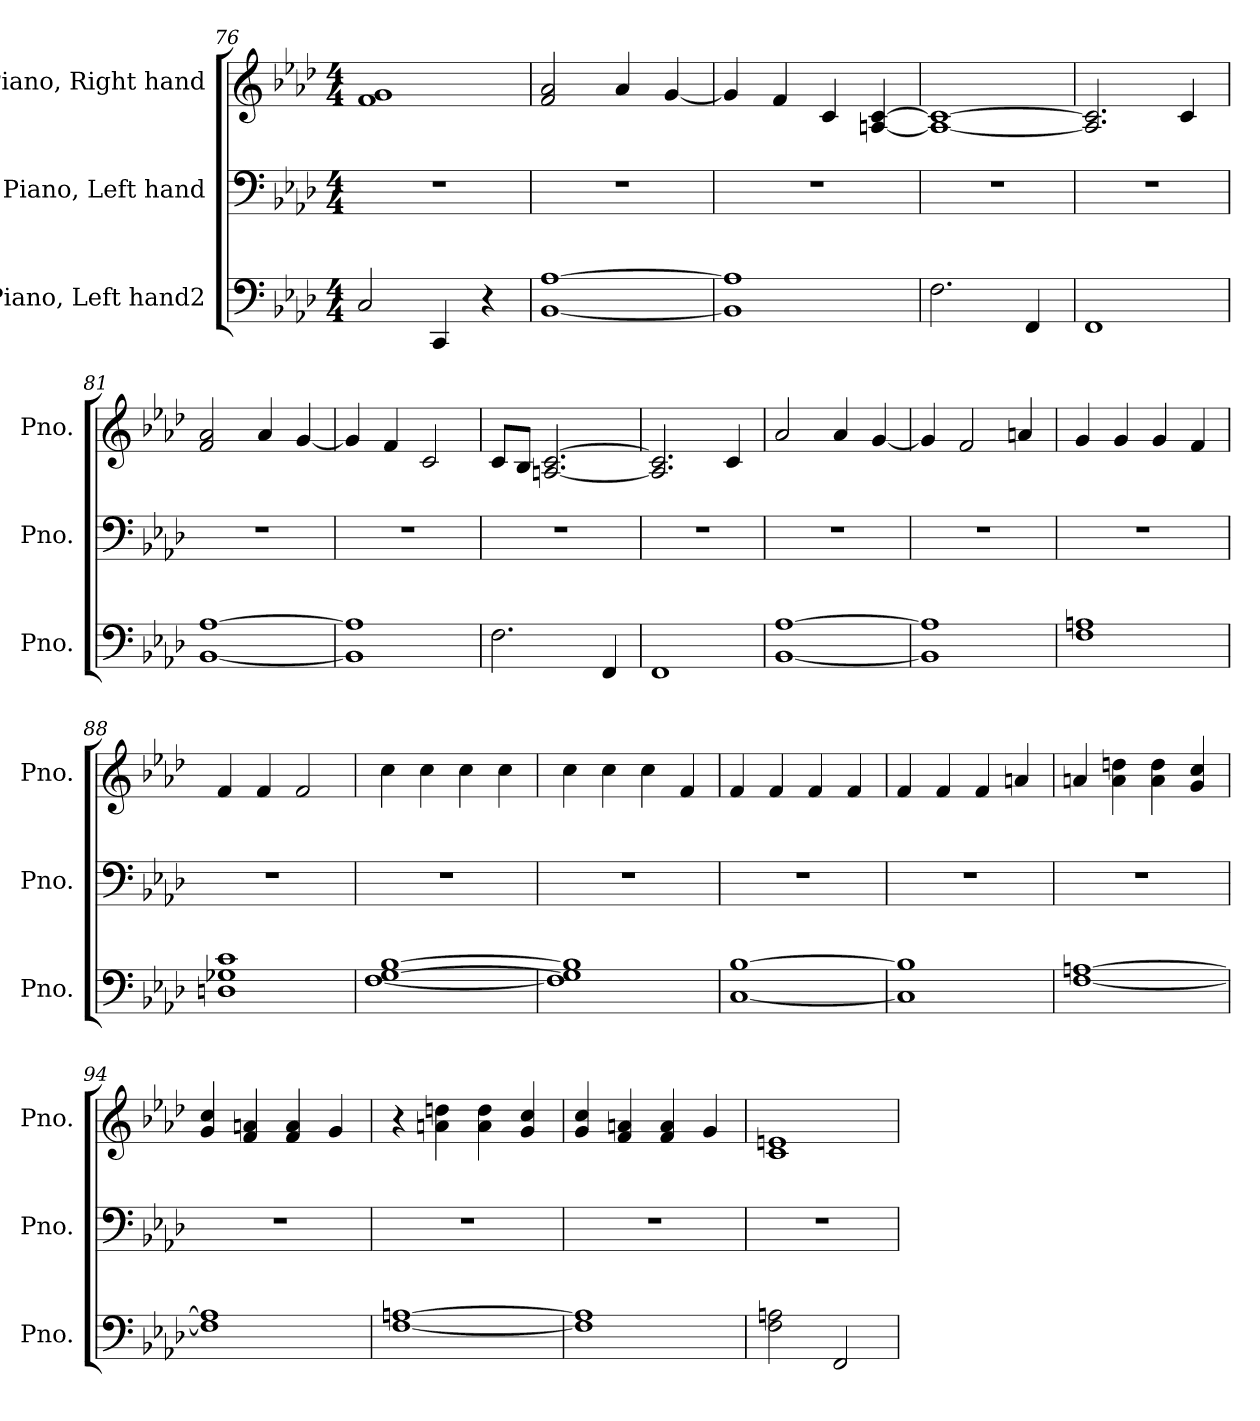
**kern	**kern	**kern
*part3	*part2	*part1
*staff3	*staff2	*staff1
*I"Piano, Left hand2	*I"Piano, Left hand	*I"Piano, Right hand
*I'Pno.	*I'Pno.	*I'Pno.
*clefF4	*clefF4	*clefG2
*k[b-e-a-d-]	*k[b-e-a-d-]	*k[b-e-a-d-]
*M4/4	*M4/4	*M4/4
=76	=76	=76
2C/	1r	1f 1g
4CC/	.	.
4r	.	.
!!LO:LB:g=z
=77	=77	=77
[1BB- [1A-	1r	2f/ 2a-/
.	.	4a-/
.	.	[4g/
=78	=78	=78
1BB-] 1A-]	1r	4g/]
.	.	4f/
.	.	4c/
.	.	[4An/ [4c/
=79	=79	=79
2.F\	1r	1A_ 1c_
4FF/	.	.
=80	=80	=80
1FF	1r	2.A/] 2.c/]
.	.	4c/
=81	=81	=81
[1BB- [1A-	1r	2f/ 2a-/
.	.	4a-/
.	.	[4g/
=82	=82	=82
1BB-] 1A-]	1r	4g/]
.	.	4f/
.	.	2c/
=83	=83	=83
2.F\	1r	8c/L
.	.	8B-/J
.	.	[2.An/ [2.c/
4FF/	.	.
=84	=84	=84
1FF	1r	2.A/] 2.c/]
.	.	4c/
=85	=85	=85
[1BB- [1A-	1r	2a-/
.	.	4a-/
.	.	[4g/
!!LO:LB:g=z
=86	=86	=86
1BB-] 1A-]	1r	4g/]
.	.	2f/
.	.	4an/
=87	=87	=87
1F 1An	1r	4g/
.	.	4g/
.	.	4g/
.	.	4f/
=88	=88	=88
1Dn 1G-X 1c	1r	4f/
.	.	4f/
.	.	2f/
=89	=89	=89
[1F [1G [1B-	1r	4cc\
.	.	4cc\
.	.	4cc\
.	.	4cc\
=90	=90	=90
1F] 1G] 1B-]	1r	4cc\
.	.	4cc\
.	.	4cc\
.	.	4f/
=91	=91	=91
[1C [1B-	1r	4f/
.	.	4f/
.	.	4f/
.	.	4f/
=92	=92	=92
1C] 1B-]	1r	4f/
.	.	4f/
.	.	4f/
.	.	4an/
!!LO:LB:g=z
=93	=93	=93
[1F [1An	1r	4an/
.	.	4a\ 4ddn\
.	.	4a\ 4dd\
.	.	4g/ 4cc/
=94	=94	=94
1F] 1A]	1r	4g/ 4cc/
.	.	4f/ 4an/
.	.	4f/ 4a/
.	.	4g/
=95	=95	=95
[1F [1An	1r	4r
.	.	4an\ 4ddn\
.	.	4a\ 4dd\
.	.	4g/ 4cc/
=96	=96	=96
1F] 1A]	1r	4g/ 4cc/
.	.	4f/ 4an/
.	.	4f/ 4a/
.	.	4g/
=97	=97	=97
2F\ 2An\	1r	1c 1en
2FF/	.	.
=	=	=
*-	*-	*-
